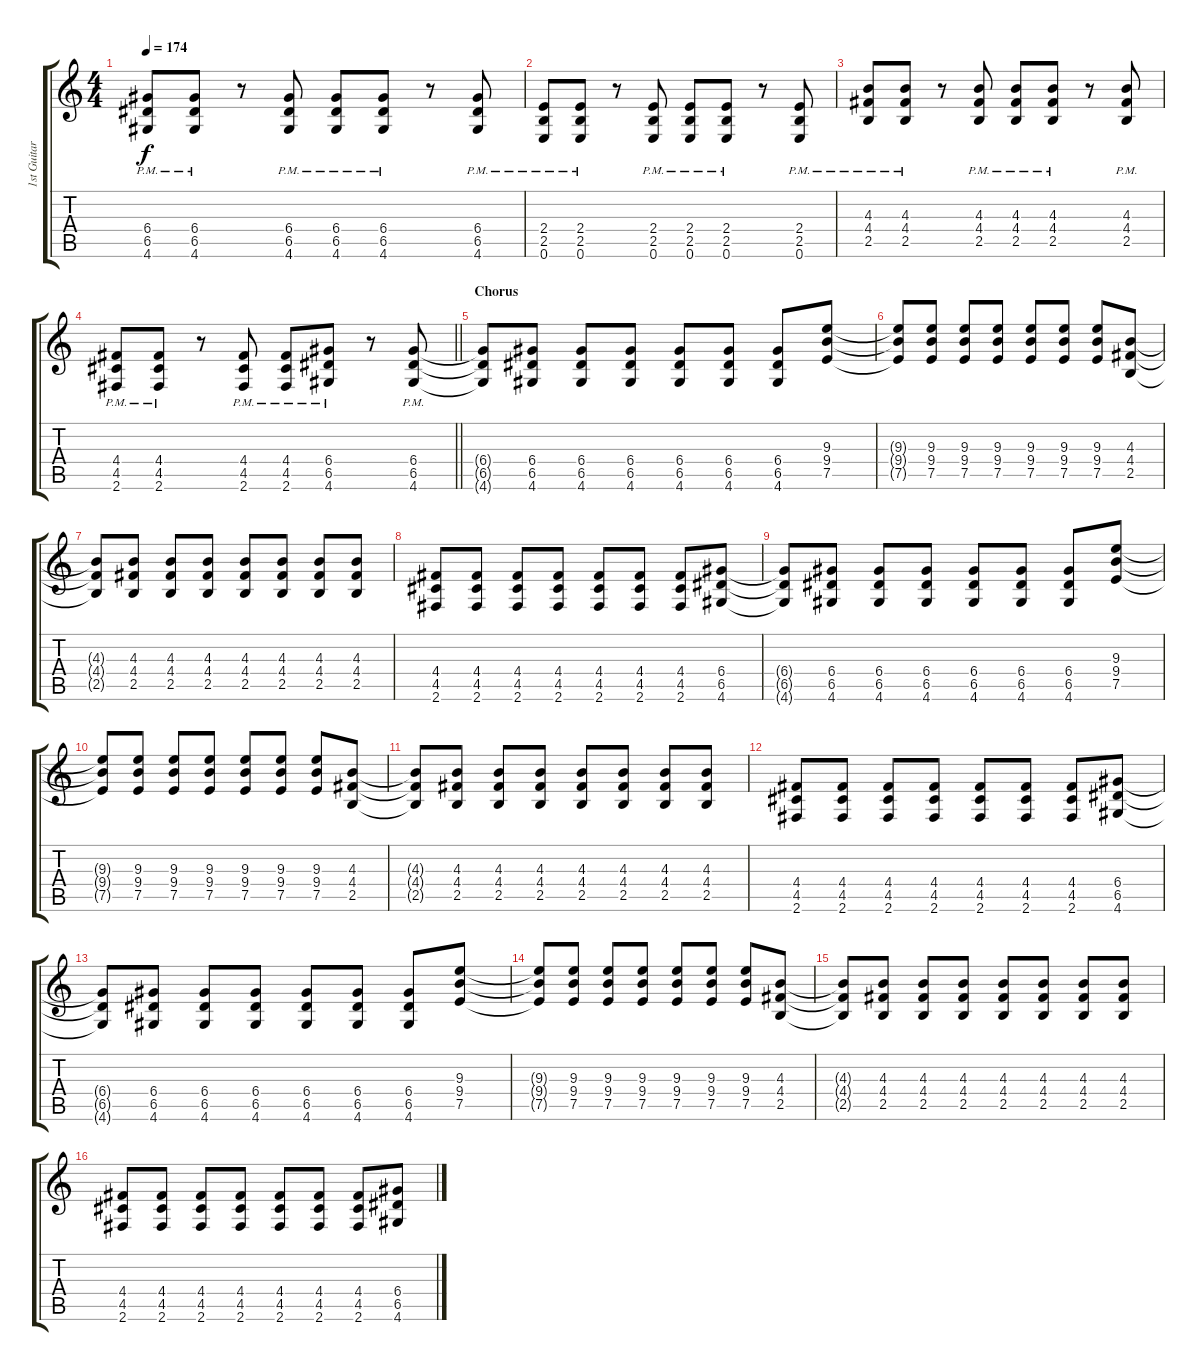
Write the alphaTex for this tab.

\track ("1st Guitar" "1st Guitar") {instrument distortionguitar}
\staff {score tabs}
\tuning (E4 B3 G3 D3 A2 E2) {hide}
\ts (4 4)
\tempo 174
\clef g2
\ks c
(6.4 6.5 4.6{pm}).8{dy f} (6.4 6.5 4.6{pm}).8 r.8 (6.4 6.5 4.6{pm}).8 (6.4 6.5 4.6{pm}).8 (6.4 6.5 4.6{pm}).8 r.8 (6.4 6.5 4.6{pm}).8 |
(2.4 2.5{pm} 0.6).8 (2.4 2.5{pm} 0.6).8 r.8 (2.4 2.5{pm} 0.6).8 (2.4 2.5{pm} 0.6).8 (2.4 2.5{pm} 0.6).8 r.8 (2.4 2.5{pm} 0.6).8 |
(4.3 4.4 2.5{pm}).8 (4.3 4.4 2.5{pm}).8 r.8 (4.3 4.4 2.5{pm}).8 (4.3 4.4 2.5{pm}).8 (4.3 4.4 2.5{pm}).8 r.8 (4.3 4.4 2.5{pm}).8 |
\barLineRight lightlight
(4.4{pm} 4.5 2.6).8 (4.4{pm} 4.5 2.6).8 r.8 (4.4{pm} 4.5 2.6).8 (4.4{pm} 4.5 2.6).8 (6.4{pm} 6.5 4.6).8 r.8 (6.4{pm} 6.5 4.6).8 |
\section ("" "Chorus")
(6.4{t} 6.5{t} 4.6{t}).8 (6.4 6.5 4.6).8 (6.4 6.5 4.6).8 (6.4 6.5 4.6).8 (6.4 6.5 4.6).8 (6.4 6.5 4.6).8 (6.4 6.5 4.6).8 (9.3 9.4 7.5).8 |
(9.3{t} 9.4{t} 7.5{t}).8 (9.3 9.4 7.5).8 (9.3 9.4 7.5).8 (9.3 9.4 7.5).8 (9.3 9.4 7.5).8 (9.3 9.4 7.5).8 (9.3 9.4 7.5).8 (4.3 4.4 2.5).8 |
(4.3{t} 4.4{t} 2.5{t}).8 (4.3 4.4 2.5).8 (4.3 4.4 2.5).8 (4.3 4.4 2.5).8 (4.3 4.4 2.5).8 (4.3 4.4 2.5).8 (4.3 4.4 2.5).8 (4.3 4.4 2.5).8 |
(4.4 4.5 2.6).8 (4.4 4.5 2.6).8 (4.4 4.5 2.6).8 (4.4 4.5 2.6).8 (4.4 4.5 2.6).8 (4.4 4.5 2.6).8 (4.4 4.5 2.6).8 (6.4 6.5 4.6).8 |
(6.4{t} 6.5{t} 4.6{t}).8 (6.4 6.5 4.6).8 (6.4 6.5 4.6).8 (6.4 6.5 4.6).8 (6.4 6.5 4.6).8 (6.4 6.5 4.6).8 (6.4 6.5 4.6).8 (9.3 9.4 7.5).8 |
(9.3{t} 9.4{t} 7.5{t}).8 (9.3 9.4 7.5).8 (9.3 9.4 7.5).8 (9.3 9.4 7.5).8 (9.3 9.4 7.5).8 (9.3 9.4 7.5).8 (9.3 9.4 7.5).8 (4.3 4.4 2.5).8 |
(4.3{t} 4.4{t} 2.5{t}).8 (4.3 4.4 2.5).8 (4.3 4.4 2.5).8 (4.3 4.4 2.5).8 (4.3 4.4 2.5).8 (4.3 4.4 2.5).8 (4.3 4.4 2.5).8 (4.3 4.4 2.5).8 |
(4.4 4.5 2.6).8 (4.4 4.5 2.6).8 (4.4 4.5 2.6).8 (4.4 4.5 2.6).8 (4.4 4.5 2.6).8 (4.4 4.5 2.6).8 (4.4 4.5 2.6).8 (6.4 6.5 4.6).8 |
(6.4{t} 6.5{t} 4.6{t}).8 (6.4 6.5 4.6).8 (6.4 6.5 4.6).8 (6.4 6.5 4.6).8 (6.4 6.5 4.6).8 (6.4 6.5 4.6).8 (6.4 6.5 4.6).8 (9.3 9.4 7.5).8 |
(9.3{t} 9.4{t} 7.5{t}).8 (9.3 9.4 7.5).8 (9.3 9.4 7.5).8 (9.3 9.4 7.5).8 (9.3 9.4 7.5).8 (9.3 9.4 7.5).8 (9.3 9.4 7.5).8 (4.3 4.4 2.5).8 |
(4.3{t} 4.4{t} 2.5{t}).8 (4.3 4.4 2.5).8 (4.3 4.4 2.5).8 (4.3 4.4 2.5).8 (4.3 4.4 2.5).8 (4.3 4.4 2.5).8 (4.3 4.4 2.5).8 (4.3 4.4 2.5).8 |
(4.4 4.5 2.6).8 (4.4 4.5 2.6).8 (4.4 4.5 2.6).8 (4.4 4.5 2.6).8 (4.4 4.5 2.6).8 (4.4 4.5 2.6).8 (4.4 4.5 2.6).8 (6.4 6.5 4.6).8
